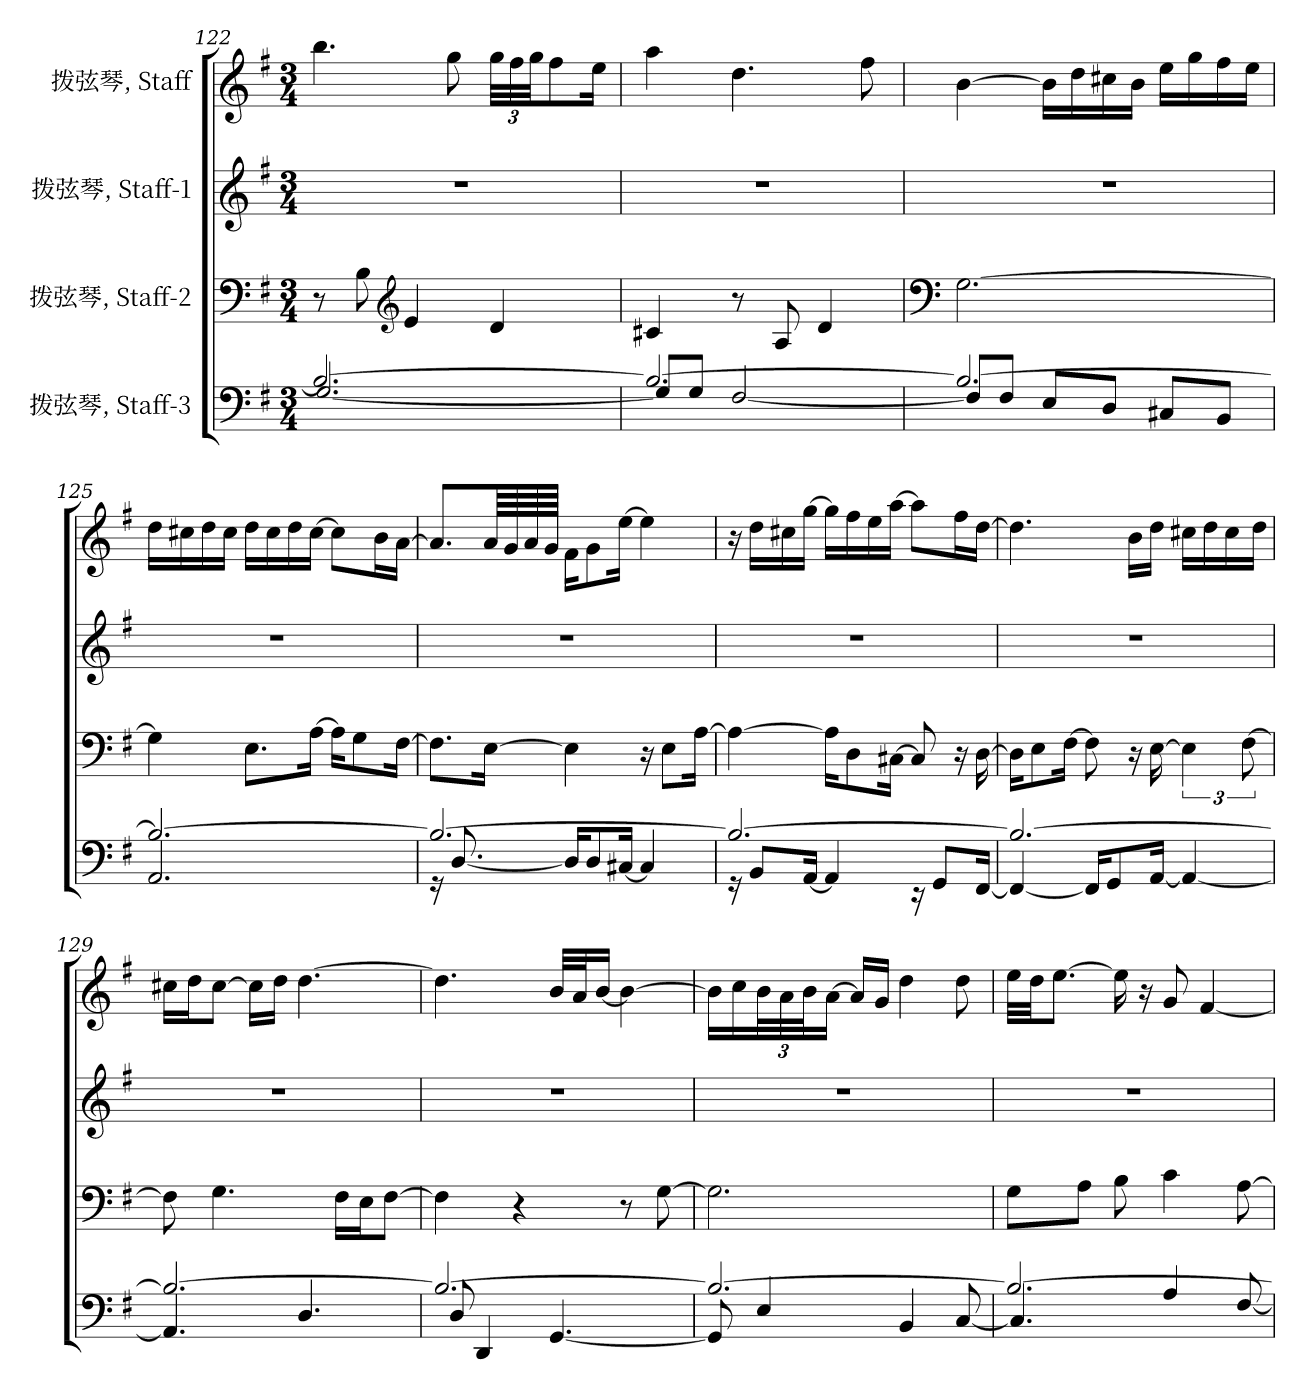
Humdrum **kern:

**kern	**kern	**kern	**kern
*part4	*part3	*part2	*part1
*staff4	*staff3	*staff2	*staff1
*I"拨弦琴, Staff-3	*I"拨弦琴, Staff-2	*I"拨弦琴, Staff-1	*I"拨弦琴, Staff
*clefF4	*clefF4	*clefG2	*clefG2
*k[f#]	*k[f#]	*k[f#]	*k[f#]
*M3/4	*M3/4	*M3/4	*M3/4
=122	=122	=122	=122
*^	*	*	*
2.B/_	[2.G/	8r	2.r	4.bb\
.	.	8B\	.	.
*	*	*clefG2	*	*
.	.	4e/	.	.
.	.	.	.	8gg\
*	*	*	*	*Xbrackettup
.	.	4d/	.	48gg\LLL
.	.	.	.	48ff#\
.	.	.	.	48gg\JJ
.	.	.	.	8ff#\
.	.	.	.	16ee\Jk
=123	=123	=123	=123	=123
2.B/_	8G/L]	4c#X/	2.r	4aa\
.	8G/J	.	.	.
.	[2F#/	8r	.	4.dd\
.	.	8A/	.	.
.	.	4d/	.	.
.	.	.	.	8ff#\
=124	=124	=124	=124	=124
*	*	*clefF4	*	*
2.B/_	8F#/L]	[2.G\	2.r	[4b\
.	8F#/J	.	.	.
.	8E/L	.	.	16b\LL]
.	.	.	.	16dd\
.	8D/J	.	.	16cc#X\
.	.	.	.	16b\JJ
.	8C#X/L	.	.	16ee\LL
.	.	.	.	16gg\
.	8BB/J	.	.	16ff#\
.	.	.	.	16ee\JJ
!!LO:PB:g=z
=125	=125	=125	=125	=125
*	*	*	*	*MM126
2.B/_	2.AA/	4G\]	2.r	16dd\LL
.	.	.	.	16cc#X\
.	.	.	.	16dd\
.	.	.	.	16cc#\JJ
.	.	8.E\L	.	16dd\LL
.	.	.	.	16cc#\
.	.	.	.	16dd\
*	*	*	*	*MM72
.	.	[16A\Jk	.	[16cc#\JJ
.	.	16A\KL]	.	8cc#\L]
.	.	8G\	.	.
.	.	.	.	16b\L
.	.	[16F#\Jk	.	[16a\JJ
=126	=126	=126	=126	=126
2.B/_	16r	8.F#\L]	2.r	8.a/L]
.	[8.D/	.	.	.
.	.	[16E\Jk	.	64a/LLL
.	.	.	.	64g/
.	.	.	.	64a/
.	.	.	.	64g/JJJJ
.	16D/KL]	4E\]	.	16f#\KL
.	8D/	.	.	8g\
.	[16C#X/Jk	.	.	[16ee\Jk
.	4C#/]	16r	.	4ee\]
.	.	8E\L	.	.
.	.	[16A\Jk	.	.
=127	=127	=127	=127	=127
2.B/_	16r	4A\_	2.r	16r
.	8BB/L	.	.	16dd\LL
.	.	.	.	16cc#X\
.	[16AA/Jk	.	.	[16gg\JJ
.	4AA/]	16A\KL]	.	16gg\LL]
.	.	8D\	.	16ff#\
.	.	.	.	16ee\
.	.	[16C#X\Jk	.	[16aa\JJ
.	16r	8C#/]	.	8aa\L]
.	8GG/L	.	.	.
.	.	16r	.	16ff#\L
.	[16FF#/Jk	[16D\	.	[16dd\JJ
!!LO:LB:g=z
=128	=128	=128	=128	=128
2.B/_	4FF#/_	16D\KL]	2.r	4.dd\]
.	.	8E\	.	.
.	.	[16F#\Jk	.	.
.	16FF#/KL]	8F#\]	.	.
.	8GG/	.	.	.
.	.	16r	.	16b\LL
*	*	*	*	*MM126
.	[16AA/Jk	[16E\	.	16dd\JJ
.	4AA/_	6E\]	.	16cc#X\LL
.	.	.	.	16dd\
.	.	.	.	16cc#\
.	.	[12F#\	.	.
.	.	.	.	16dd\JJ
=129	=129	=129	=129	=129
2.B/_	4.AA/]	8F#\]	2.r	16cc#X\LL
.	.	.	.	16dd\J
*	*	*	*	*MM72
.	.	4.G\	.	[8cc#\J
.	.	.	.	16cc#\LL]
.	.	.	.	16dd\JJ
.	4.D/	.	.	[4.dd\
.	.	16F#\LL	.	.
.	.	16E\J	.	.
.	.	[8F#\J	.	.
=130	=130	=130	=130	=130
2.B/_	8D/	4F#\]	2.r	4.dd\]
.	4DD/	.	.	.
.	.	4r	.	.
.	[4.GG/	.	.	32b/LLL
.	.	.	.	32a/J
.	.	.	.	[16b/JJ
.	.	8r	.	4b\_
.	.	[8G\	.	.
=131	=131	=131	=131	=131
2.B/_	8GG/]	2.G\]	2.r	16b\LL]
.	.	.	.	16cc\
.	4E/	.	.	48b\L
.	.	.	.	48a\
.	.	.	.	48b\J
.	.	.	.	[16a\JJ
.	.	.	.	16a/LL]
.	.	.	.	16g/JJ
.	4BB/	.	.	4dd\
.	[8C/	.	.	8dd\
!!LO:LB:g=z
=132	=132	=132	=132	=132
2.B/_	4.C/]	8G\L	2.r	32ee\LLL
.	.	.	.	32dd\JJ
.	.	.	.	[8.ee\J
.	.	8A\J	.	.
.	.	8B\	.	16ee\]
.	.	.	.	16r
.	4A/	4c\	.	8g/
.	.	.	.	[4f#/
.	[8F#/	[8A\	.	.
*v	*v	*	*	*
=	=	=	=
*-	*-	*-	*-
